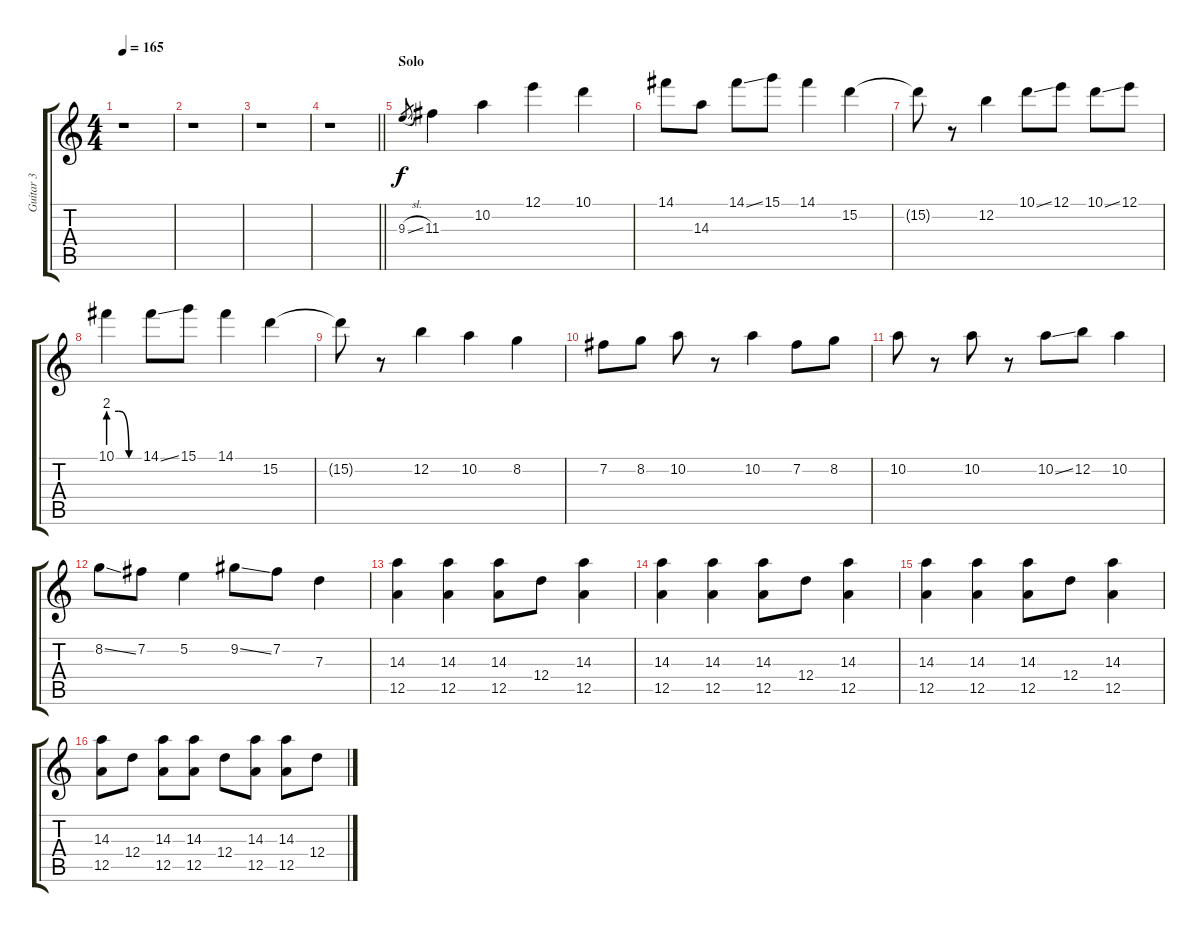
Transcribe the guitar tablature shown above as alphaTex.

\track ("Guitar 3" "Guitar 3") {instrument distortionguitar}
\staff {score tabs}
\tuning (E4 B3 G3 D3 A2 D2) {hide}
\ts (4 4)
\tempo 165
\clef g2
\ks c
r.1{dy f} |
r.1 |
r.1 |
\barLineRight lightlight
r.1 |
\section ("" "Solo")
9.3{sl}.8{gr} 11.3.4{volume 16} 10.2.4 12.1.4 10.1.4 |
14.1.8 14.3.8 14.1{ss}.8 15.1.8 14.1.4 15.2.4 |
15.2{t}.8 r.8 12.2.4 10.1{ss}.8 12.1.8 10.1{ss}.8 12.1.8 |
10.1{be (custom 0 8 20 8 40 0 60 0)}.4 14.1{ss}.8 15.1.8 14.1.4 15.2.4 |
15.2{t}.8 r.8 12.2.4 10.2.4 8.2.4 |
7.2.8 8.2.8 10.2.8 r.8 10.2.4 7.2.8 8.2.8 |
10.2.8 r.8 10.2.8 r.8 10.2{ss}.8 12.2.8 10.2.4 |
8.2{ss}.8 7.2.8 5.2.4 9.2{ss}.8 7.2.8 7.3.4 |
(14.3 12.5).4 (14.3 12.5).4 (14.3 12.5).8 12.4.8 (14.3 12.5).4 |
(14.3 12.5).4 (14.3 12.5).4 (14.3 12.5).8 12.4.8 (14.3 12.5).4 |
(14.3 12.5).4 (14.3 12.5).4 (14.3 12.5).8 12.4.8 (14.3 12.5).4 |
(14.3 12.5).8 12.4.8 (14.3 12.5).8 (14.3 12.5).8 12.4.8 (14.3 12.5).8 (14.3 12.5).8 12.4.8
